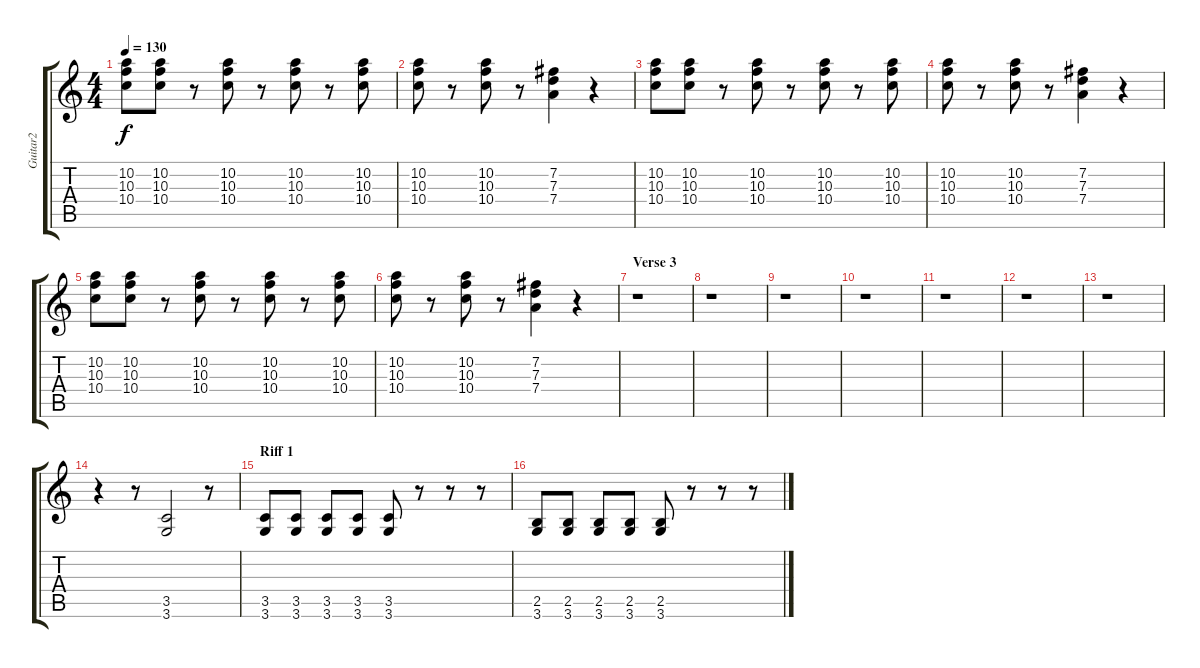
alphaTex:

\track ("Guitar2" "Guitar2") {instrument overdrivenguitar}
\staff {score tabs}
\tuning (E4 B3 G3 D3 A2 E2) {hide}
\ts (4 4)
\tempo 130
\clef g2
\ks c
(10.2 10.3 10.4).8{dy f} (10.2 10.3 10.4).8 r.8 (10.2 10.3 10.4).8 r.8 (10.2 10.3 10.4).8 r.8 (10.2 10.3 10.4).8 |
(10.2 10.3 10.4).8 r.8 (10.2 10.3 10.4).8 r.8 (7.2 7.3 7.4).4 r.4 |
(10.2 10.3 10.4).8 (10.2 10.3 10.4).8 r.8 (10.2 10.3 10.4).8 r.8 (10.2 10.3 10.4).8 r.8 (10.2 10.3 10.4).8 |
(10.2 10.3 10.4).8 r.8 (10.2 10.3 10.4).8 r.8 (7.2 7.3 7.4).4 r.4 |
(10.2 10.3 10.4).8 (10.2 10.3 10.4).8 r.8 (10.2 10.3 10.4).8 r.8 (10.2 10.3 10.4).8 r.8 (10.2 10.3 10.4).8 |
(10.2 10.3 10.4).8 r.8 (10.2 10.3 10.4).8 r.8 (7.2 7.3 7.4).4 r.4 |
\section ("" "Verse 3")
r.1 |
r.1 |
r.1 |
r.1 |
r.1 |
r.1 |
r.1 |
r.4 r.8 (3.5 3.6).2 r.8 |
\section ("" "Riff 1")
(3.5 3.6).8 (3.5 3.6).8 (3.5 3.6).8 (3.5 3.6).8 (3.5 3.6).8 r.8 r.8 r.8 |
(2.5 3.6).8 (2.5 3.6).8 (2.5 3.6).8 (2.5 3.6).8 (2.5 3.6).8 r.8 r.8 r.8
